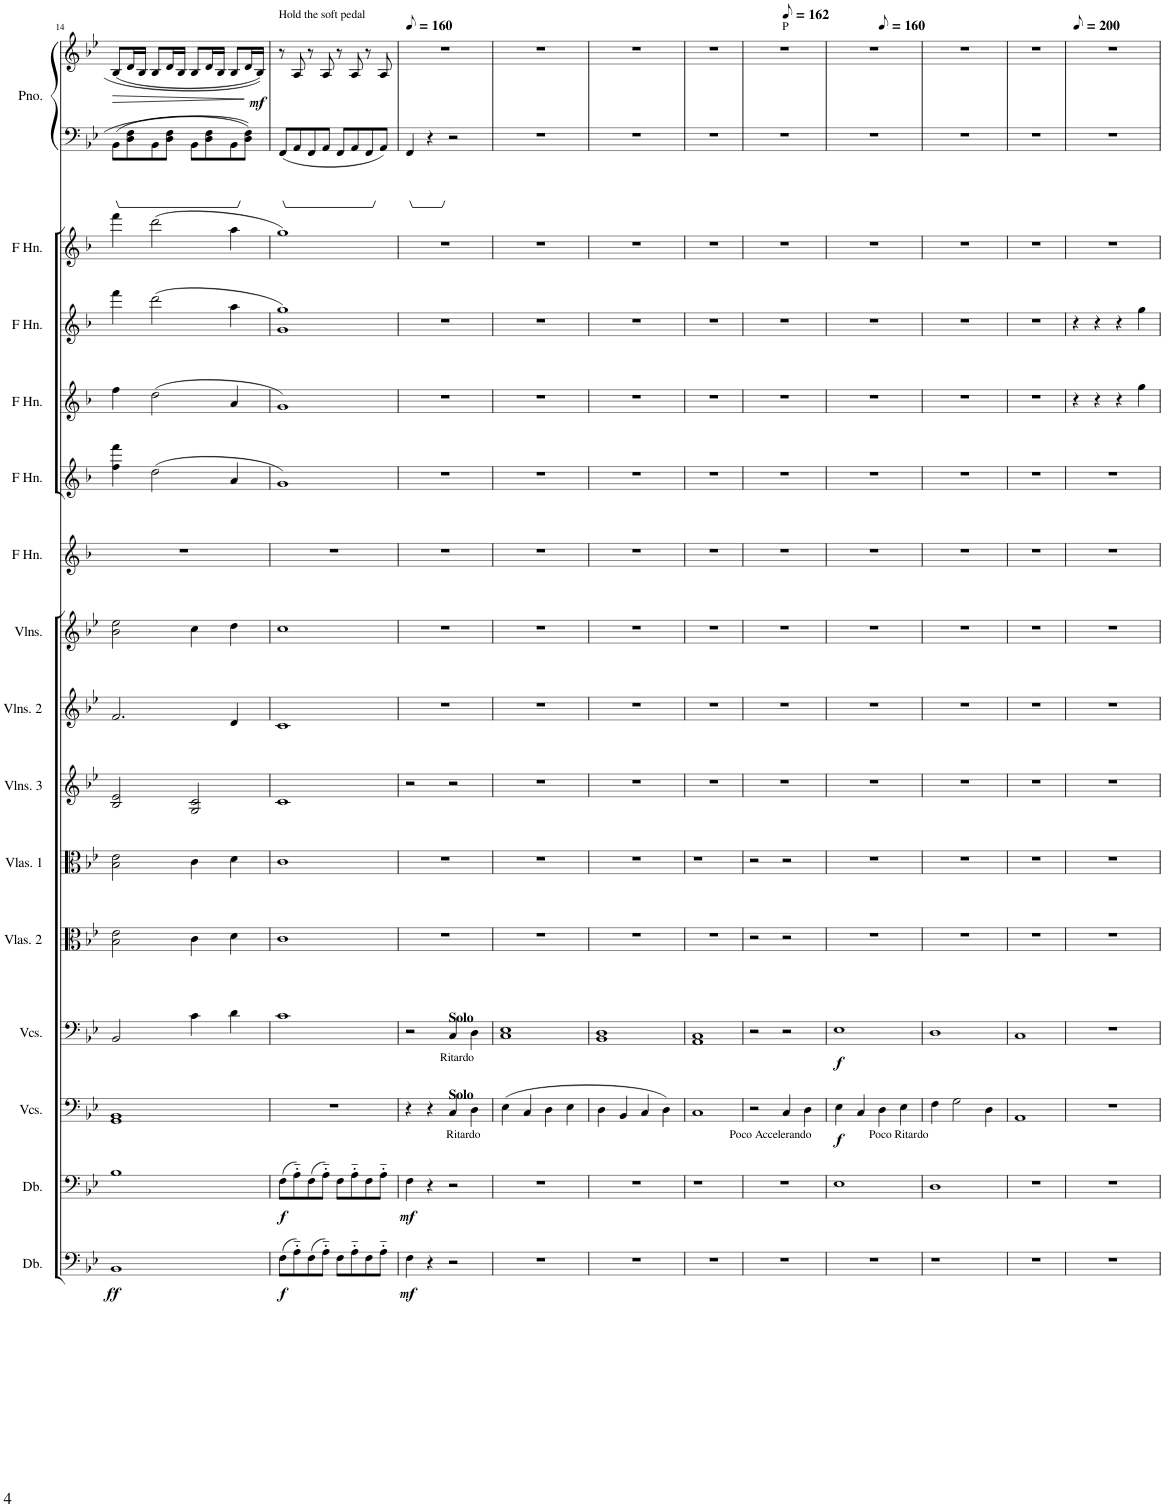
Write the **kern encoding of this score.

**kern	**dynam	**kern	**dynam	**kern	**dynam	**kern	**dynam	**kern	**kern	**kern	**kern	**kern	**kern	**kern	**kern	**kern	**kern	**kern	**kern	**dynam
*part15	*part15	*part14	*part14	*part13	*part13	*part12	*part12	*part11	*part10	*part9	*part8	*part7	*part6	*part5	*part4	*part3	*part2	*part1	*part1	*part1
*staff16	*staff16	*staff15	*staff15	*staff14	*staff14	*staff13	*staff13	*staff12	*staff11	*staff10	*staff9	*staff8	*staff7	*staff6	*staff5	*staff4	*staff3	*staff2	*staff1	*staff1/2
*I"Double Bass	*	*I"Double Bass	*	*I"Violoncello Solo  1	*	*I"Violoncello 1	*	*I"Violas 2	*I"Violas 1	*I"Violins 3	*I"Violins 2	*I"Violins 1	*I"Horn in F	*I"Horn in F	*I"Horn in F	*I"Horn in F	*I"Horn in F	*I"Piano	*	*
*I'Db.	*	*I'Db.	*	*I'Vc. 2	*	*I'Vc. 2	*	*I'Vlas. 2	*I'Vlas. 1	*I'Vlns. 3	*I'Vlns. 2	*I'Vlns. 1	*	*	*	*	*	*I'Pno.	*	*
!!LO:PB:g=z
*clefF4	*	*clefF4	*	*clefF4	*	*clefF4	*	*clefC3	*clefC3	*clefG2	*clefG2	*clefG2	*clefG2	*clefG2	*clefG2	*clefG2	*clefG2	*clefF4	*clefG2	*
*Trd7c12	*	*Trd7c12	*	*	*	*	*	*	*	*	*	*	*Trd4c7	*Trd4c7	*Trd4c7	*Trd4c7	*Trd4c7	*	*	*
*k[b-e-]	*	*k[b-e-]	*	*k[b-e-]	*	*k[b-e-]	*	*k[b-e-]	*k[b-e-]	*k[b-e-]	*k[b-e-]	*k[b-e-]	*k[b-]	*k[b-]	*k[b-]	*k[b-]	*k[b-]	*k[b-e-]	*k[b-e-]	*
*M4/4	*	*M4/4	*	*M4/4	*	*M4/4	*	*M4/4	*M4/4	*M4/4	*M4/4	*M4/4	*M4/4	*M4/4	*M4/4	*M4/4	*M4/4	*M4/4	*M4/4	*
=14	=14	=14	=14	=14	=14	=14	=14	=14	=14	=14	=14	=14	=14	=14	=14	=14	=14	=14	=14	=14
!	!LO:DY:b	!	!	!	!	!	!	!	!	!	!	!	!	!	!	!	!	!	!	!LO:HP:b
1BB-	ff	1B-	.	1GG 1BB-	.	2BB-/	.	2B-\ 2e-\	2B-\ 2e-\	2B-/ 2e-/	2.f/	2b-\ 2ee-\	1r	4ff\ 4fff\	4ff\	4fff\	4fff\	8BB-\L	(8B-/L	>
.	.	.	.	.	.	.	.	.	.	.	.	.	.	.	.	.	.	8D\ 8F\	16d/L	.
.	.	.	.	.	.	.	.	.	.	.	.	.	.	.	.	.	.	.	16B-/JJ	.
.	.	.	.	.	.	.	.	.	.	.	.	.	.	(2dd\	(2dd\	(2ddd\	(2ddd\	8BB-\	8B-/L	.
.	.	.	.	.	.	.	.	.	.	.	.	.	.	.	.	.	.	8D\ 8F\J	16d/L	.
.	.	.	.	.	.	.	.	.	.	.	.	.	.	.	.	.	.	.	16B-/JJ	.
.	.	.	.	.	.	4c\	.	4c\	4c\	2G/ 2c/	.	4cc\	.	.	.	.	.	8BB-\L	8B-/L	.
.	.	.	.	.	.	.	.	.	.	.	.	.	.	.	.	.	.	8D\ 8F\	16d/L	.
.	.	.	.	.	.	.	.	.	.	.	.	.	.	.	.	.	.	.	16B-/JJ	.
.	.	.	.	.	.	4d\	.	4d\	4d\	.	4d/	4dd\	.	4a/	4a/	4aa\	4aa\	8BB-\	8B-/L	.
.	.	.	.	.	.	.	.	.	.	.	.	.	.	.	.	.	.	8D\ 8F\J	16d/L	.
!	!	!	!	!	!	!	!	!	!	!	!	!	!	!	!	!	!	!	!	!LO:DY:b
.	.	.	.	.	.	.	.	.	.	.	.	.	.	.	.	.	.	.	16B-/JJ)	mf
.	.	.	.	.	.	.	.	.	.	.	.	.	.	.	.	.	.	.	.	]
=15	=15	=15	=15	=15	=15	=15	=15	=15	=15	=15	=15	=15	=15	=15	=15	=15	=15	=15	=15	=15
*	*	*	*	*	*	*	*	*	*	*	*	*	*	*	*	*^	*	*	*	*
!	!	!	!	!	!	!	!	!	!	!	!	!	!	!	!	!	!	!	!	!LO:TX:a:t=Hold the soft pedal	!
!	!LO:DY:b	!	!LO:DY:b	!	!	!	!	!	!	!	!	!	!	!	!	!	!	!	!	!	!
(8F\L	f	(8F\L	f	1r	.	1c	.	1c	1c	1c	1c	1cc	1r	1g)	1g)	1gg)	1g	1gg)	8FF/L	8r	.
8A'~\)	.	8A'~\)	.	.	.	.	.	.	.	.	.	.	.	.	.	.	.	.	8AA/	8A/	.
(8F\	.	(8F\	.	.	.	.	.	.	.	.	.	.	.	.	.	.	.	.	8FF/	8r	.
8A'~\J)	.	8A'~\J)	.	.	.	.	.	.	.	.	.	.	.	.	.	.	.	.	8AA/J	8A/	.
8F\L	.	8F\L	.	.	.	.	.	.	.	.	.	.	.	.	.	.	.	.	8FF/L	8r	.
8A'~\	.	8A'~\	.	.	.	.	.	.	.	.	.	.	.	.	.	.	.	.	8AA/	8A/	.
8F\	.	8F\	.	.	.	.	.	.	.	.	.	.	.	.	.	.	.	.	8FF/	8r	.
8A'~\J	.	8A'~\J	.	.	.	.	.	.	.	.	.	.	.	.	.	.	.	.	8AA/J	8A/	.
*	*	*	*	*	*	*	*	*	*	*	*	*	*	*	*	*v	*v	*	*	*	*
=16	=16	=16	=16	=16	=16	=16	=16	=16	=16	=16	=16	=16	=16	=16	=16	=16	=16	=16	=16	=16
*	*	*	*	*	*	*	*	*	*	*	*	*	*	*	*	*	*	*	*MM80	*
!	!LO:DY:b	!	!LO:DY:b	!	!	!	!	!	!	!	!	!	!	!	!	!	!	!	!	!
4F\	mf	4F\	mf	4r	.	2r	.	1r	1r	2r	1r	1r	1r	1r	1r	1r	1r	4FF/	1r	.
4r	.	4r	.	4r	.	.	.	.	.	.	.	.	.	.	.	.	.	4r	.	.
!	!	!	!	!	!	!LO:TX:b:t=Ritardo	!	!	!	!	!	!	!	!	!	!	!	!	!	!
!	!	!	!	!	!	!LO:TX:a:B:t=Solo	!	!	!	!	!	!	!	!	!	!	!	!	!	!
!	!	!	!	!LO:TX:b:t=Ritardo	!	!	!	!	!	!	!	!	!	!	!	!	!	!	!	!
!	!	!	!	!LO:TX:a:B:t=Solo	!	!	!	!	!	!	!	!	!	!	!	!	!	!	!	!
2r	.	2r	.	4C/	.	4C/	.	.	.	2r	.	.	.	.	.	.	.	2r	.	.
.	.	.	.	4D\	.	4D\	.	.	.	.	.	.	.	.	.	.	.	.	.	.
=17	=17	=17	=17	=17	=17	=17	=17	=17	=17	=17	=17	=17	=17	=17	=17	=17	=17	=17	=17	=17
1r	.	1r	.	(4E-\	.	1C 1E-	.	1r	1r	1r	1r	1r	1r	1r	1r	1r	1r	1r	1r	.
.	.	.	.	4C/	.	.	.	.	.	.	.	.	.	.	.	.	.	.	.	.
.	.	.	.	4D\	.	.	.	.	.	.	.	.	.	.	.	.	.	.	.	.
.	.	.	.	4E-\	.	.	.	.	.	.	.	.	.	.	.	.	.	.	.	.
=18	=18	=18	=18	=18	=18	=18	=18	=18	=18	=18	=18	=18	=18	=18	=18	=18	=18	=18	=18	=18
1r	.	1r	.	4D\	.	1BB- 1D	.	1r	1r	1r	1r	1r	1r	1r	1r	1r	1r	1r	1r	.
.	.	.	.	4BB-/	.	.	.	.	.	.	.	.	.	.	.	.	.	.	.	.
.	.	.	.	4C/	.	.	.	.	.	.	.	.	.	.	.	.	.	.	.	.
.	.	.	.	4D\)	.	.	.	.	.	.	.	.	.	.	.	.	.	.	.	.
=19	=19	=19	=19	=19	=19	=19	=19	=19	=19	=19	=19	=19	=19	=19	=19	=19	=19	=19	=19	=19
1r	.	1r	.	1C	.	1AA 1C	.	1r	1r	1r	1r	1r	1r	1r	1r	1r	1r	1r	1r	.
=20	=20	=20	=20	=20	=20	=20	=20	=20	=20	=20	=20	=20	=20	=20	=20	=20	=20	=20	=20	=20
*	*	*	*	*	*	*	*	*	*	*	*	*	*	*	*	*	*	*	*^	*
1r	.	1r	.	2r	.	2r	.	2r	2r	1r	1r	1r	1r	1r	1r	1r	1r	1r	1r	2ryy	.
*	*	*	*	*	*	*	*	*	*	*	*	*	*	*	*	*	*	*	*MM81	*	*
!	!	!	!	!	!	!	!	!	!	!	!	!	!	!	!	!	!	!	!	!LO:TX:a:t=P	!
!	!	!	!	!LO:TX:b:t=Poco Accelerando	!	!	!	!	!	!	!	!	!	!	!	!	!	!	!	!	!
.	.	.	.	4C/	.	2r	.	2r	2r	.	.	.	.	.	.	.	.	.	.	2ryy	.
.	.	.	.	4D\	.	.	.	.	.	.	.	.	.	.	.	.	.	.	.	.	.
=21	=21	=21	=21	=21	=21	=21	=21	=21	=21	=21	=21	=21	=21	=21	=21	=21	=21	=21	=21	=21	=21
!	!	!	!	!	!LO:DY:b	!	!LO:DY:b	!	!	!	!	!	!	!	!	!	!	!	!	!	!
1r	.	1E-	.	4E-\	f	1E-	f	1r	1r	1r	1r	1r	1r	1r	1r	1r	1r	1r	1r	2ryy	.
.	.	.	.	4C/	.	.	.	.	.	.	.	.	.	.	.	.	.	.	.	.	.
*	*	*	*	*	*	*	*	*	*	*	*	*	*	*	*	*	*	*	*MM80	*	*
!	!	!	!	!LO:TX:b:t=Poco Ritardo	!	!	!	!	!	!	!	!	!	!	!	!	!	!	!	!	!
.	.	.	.	4D\	.	.	.	.	.	.	.	.	.	.	.	.	.	.	.	2ryy	.
.	.	.	.	4E-\	.	.	.	.	.	.	.	.	.	.	.	.	.	.	.	.	.
*	*	*	*	*	*	*	*	*	*	*	*	*	*	*	*	*	*	*	*v	*v	*
=22	=22	=22	=22	=22	=22	=22	=22	=22	=22	=22	=22	=22	=22	=22	=22	=22	=22	=22	=22	=22
1r	.	1D	.	4F\	.	1D	.	1r	1r	1r	1r	1r	1r	1r	1r	1r	1r	1r	1r	.
.	.	.	.	2G\	.	.	.	.	.	.	.	.	.	.	.	.	.	.	.	.
.	.	.	.	4D\	.	.	.	.	.	.	.	.	.	.	.	.	.	.	.	.
=23	=23	=23	=23	=23	=23	=23	=23	=23	=23	=23	=23	=23	=23	=23	=23	=23	=23	=23	=23	=23
1r	.	1r	.	1AA	.	1C	.	1r	1r	1r	1r	1r	1r	1r	1r	1r	1r	1r	1r	.
=24	=24	=24	=24	=24	=24	=24	=24	=24	=24	=24	=24	=24	=24	=24	=24	=24	=24	=24	=24	=24
*	*	*	*	*	*	*	*	*	*	*	*	*	*	*	*	*	*	*	*MM100	*
1r	.	1r	.	1r	.	1r	.	1r	1r	1r	1r	1r	1r	1r	4r	4r	1r	1r	1r	.
.	.	.	.	.	.	.	.	.	.	.	.	.	.	.	4r	4r	.	.	.	.
.	.	.	.	.	.	.	.	.	.	.	.	.	.	.	4r	4r	.	.	.	.
.	.	.	.	.	.	.	.	.	.	.	.	.	.	.	4gg\	4gg\	.	.	.	.
=	=	=	=	=	=	=	=	=	=	=	=	=	=	=	=	=	=	=	=	=
*-	*-	*-	*-	*-	*-	*-	*-	*-	*-	*-	*-	*-	*-	*-	*-	*-	*-	*-	*-	*-
